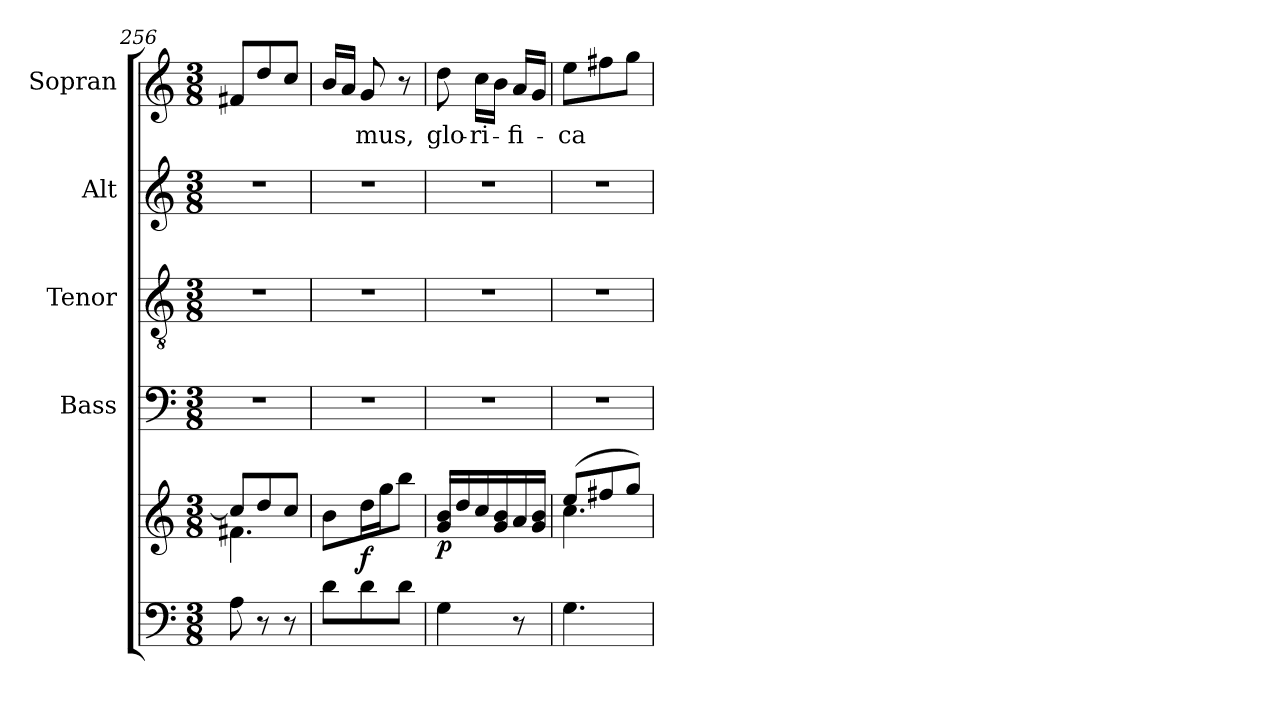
**kern	**kern	**dynam	**kern	**kern	**kern	**kern	**text
*part5	*part5	*part5	*part4	*part3	*part2	*part1	*part1
*staff6	*staff5	*staff5/6	*staff4	*staff3	*staff2	*staff1	*staff1
*	*	*	*I"Bass	*I"Tenor	*I"Alt	*I"Sopran	*
*	*	*	*I'B.	*I'T.	*I'A.	*I'S.	*
*clefF4	*clefG2	*	*clefF4	*clefGv2	*clefG2	*clefG2	*
*k[]	*k[]	*	*k[]	*k[]	*k[]	*k[]	*
*C:	*C:	*	*C:	*C:	*C:	*C:	*
*M3/8	*M3/8	*	*M3/8	*M3/8	*M3/8	*M3/8	*
=256	=256	=256	=256	=256	=256	=256	=256
*	*^	*	*	*	*	*	*
8A\	8cc/L]	4.f#X\	.	4.r	4.r	4.r	8f#X/L	.
8r	8dd/	.	.	.	.	.	8dd/	.
8r	8cc/J	.	.	.	.	.	8cc/J	.
*	*v	*v	*	*	*	*	*	*
=257	=257	=257	=257	=257	=257	=257	=257
8d\L	8b\L	.	4.r	4.r	4.r	16b/LL	.
.	.	.	.	.	.	16a/JJ	.
!	!	!LO:DY:b	!	!	!	!	!LO:LY:b
8d\	16dd\L	f	.	.	.	8g/	-mus,
.	16gg\J	.	.	.	.	.	.
8d\J	8bb\J	.	.	.	.	8r	.
=258	=258	=258	=258	=258	=258	=258	=258
!	!	!LO:DY:b	!	!	!	!	!LO:LY:b
4G\	16g/ 16b/LL	p	4.r	4.r	4.r	8dd\	glo-
.	16dd/	.	.	.	.	.	.
!	!	!	!	!	!	!	!LO:LY:b
.	16cc/	.	.	.	.	16cc\LL	-ri-
.	16g/ 16b/	.	.	.	.	16b\JJ	.
!	!	!	!	!	!	!	!LO:LY:b
8r	16a/	.	.	.	.	16a/LL	-fi-
.	16g/ 16b/JJ	.	.	.	.	16g/JJ	.
!!LO:LB:g=z
=259	=259	=259	=259	=259	=259	=259	=259
*	*^	*	*	*	*	*	*
!	!	!	!	!	!	!	!	!LO:LY:b
4.G\	(>8ee/L	4.cc\	.	4.r	4.r	4.r	8ee\L	-ca
.	8ff#X/	.	.	.	.	.	8ff#X\	.
.	8gg/J)	.	.	.	.	.	8gg\J	.
*	*v	*v	*	*	*	*	*	*
=	=	=	=	=	=	=	=
*-	*-	*-	*-	*-	*-	*-	*-
